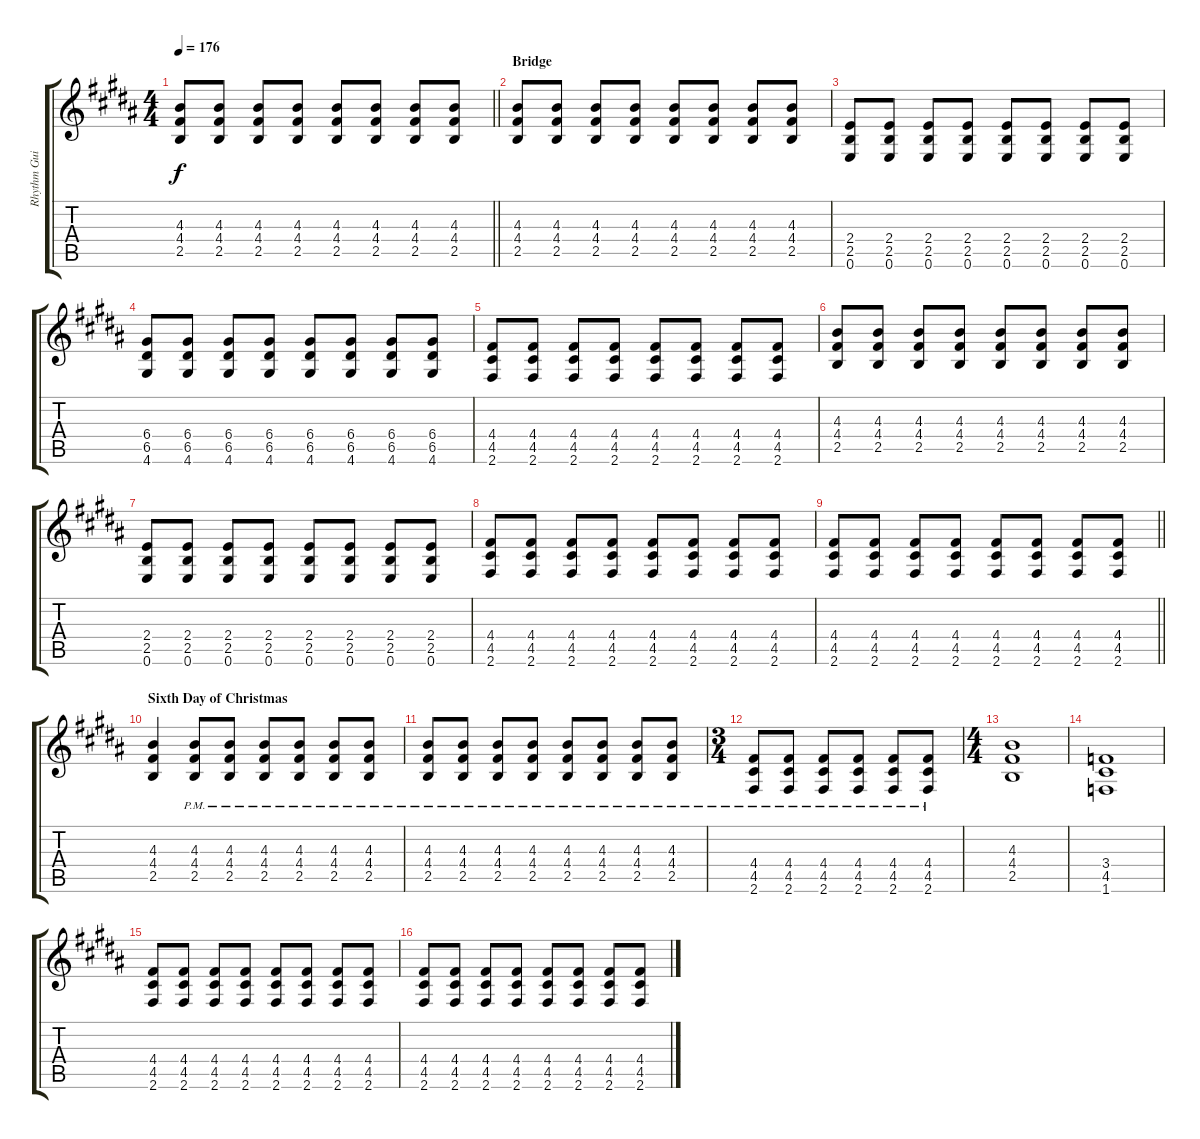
\track ("Rhythm Guitar (Thiessen)" "Rhythm Gui") {instrument distortionguitar}
\staff {score tabs}
\tuning (E4 B3 G3 D3 A2 E2) {hide}
\ts (4 4)
\tempo 176
\clef g2
\barLineRight lightlight
\ks g#minor
(4.3 4.4 2.5).8{dy f} (4.3 4.4 2.5).8 (4.3 4.4 2.5).8 (4.3 4.4 2.5).8 (4.3 4.4 2.5).8 (4.3 4.4 2.5).8 (4.3 4.4 2.5).8 (4.3 4.4 2.5).8 |
\section ("" "Bridge")
(4.3 4.4 2.5).8 (4.3 4.4 2.5).8 (4.3 4.4 2.5).8 (4.3 4.4 2.5).8 (4.3 4.4 2.5).8 (4.3 4.4 2.5).8 (4.3 4.4 2.5).8 (4.3 4.4 2.5).8 |
(2.4 2.5 0.6).8 (2.4 2.5 0.6).8 (2.4 2.5 0.6).8 (2.4 2.5 0.6).8 (2.4 2.5 0.6).8 (2.4 2.5 0.6).8 (2.4 2.5 0.6).8 (2.4 2.5 0.6).8 |
\ks b
(6.4 6.5 4.6).8 (6.4 6.5 4.6).8 (6.4 6.5 4.6).8 (6.4 6.5 4.6).8 (6.4 6.5 4.6).8 (6.4 6.5 4.6).8 (6.4 6.5 4.6).8 (6.4 6.5 4.6).8 |
\ks g#minor
(4.4 4.5 2.6).8 (4.4 4.5 2.6).8 (4.4 4.5 2.6).8 (4.4 4.5 2.6).8 (4.4 4.5 2.6).8 (4.4 4.5 2.6).8 (4.4 4.5 2.6).8 (4.4 4.5 2.6).8 |
(4.3 4.4 2.5).8 (4.3 4.4 2.5).8 (4.3 4.4 2.5).8 (4.3 4.4 2.5).8 (4.3 4.4 2.5).8 (4.3 4.4 2.5).8 (4.3 4.4 2.5).8 (4.3 4.4 2.5).8 |
(2.4 2.5 0.6).8 (2.4 2.5 0.6).8 (2.4 2.5 0.6).8 (2.4 2.5 0.6).8 (2.4 2.5 0.6).8 (2.4 2.5 0.6).8 (2.4 2.5 0.6).8 (2.4 2.5 0.6).8 |
\ks b
(4.4 4.5 2.6).8 (4.4 4.5 2.6).8 (4.4 4.5 2.6).8 (4.4 4.5 2.6).8 (4.4 4.5 2.6).8 (4.4 4.5 2.6).8 (4.4 4.5 2.6).8 (4.4 4.5 2.6).8 |
\barLineRight lightlight
\ks g#minor
(4.4 4.5 2.6).8 (4.4 4.5 2.6).8 (4.4 4.5 2.6).8 (4.4 4.5 2.6).8 (4.4 4.5 2.6).8 (4.4 4.5 2.6).8 (4.4 4.5 2.6).8 (4.4 4.5 2.6).8 |
\section ("" "Sixth Day of Christmas")
(4.3 4.4 2.5).4 (4.3{pm} 4.4{pm} 2.5{pm}).8 (4.3{pm} 4.4{pm} 2.5{pm}).8 (4.3{pm} 4.4{pm} 2.5{pm}).8 (4.3{pm} 4.4{pm} 2.5{pm}).8 (4.3{pm} 4.4{pm} 2.5{pm}).8 (4.3{pm} 4.4{pm} 2.5{pm}).8 |
(4.3{pm} 4.4{pm} 2.5{pm}).8 (4.3{pm} 4.4{pm} 2.5{pm}).8 (4.3{pm} 4.4{pm} 2.5{pm}).8 (4.3{pm} 4.4{pm} 2.5{pm}).8 (4.3{pm} 4.4{pm} 2.5{pm}).8 (4.3{pm} 4.4{pm} 2.5{pm}).8 (4.3{pm} 4.4{pm} 2.5{pm}).8 (4.3{pm} 4.4{pm} 2.5{pm}).8 |
\ts (3 4)
(4.4{pm} 4.5{pm} 2.6{pm}).8 (4.4{pm} 4.5{pm} 2.6{pm}).8 (4.4{pm} 4.5{pm} 2.6{pm}).8 (4.4{pm} 4.5{pm} 2.6{pm}).8 (4.4{pm} 4.5{pm} 2.6{pm}).8 (4.4{pm} 4.5{pm} 2.6{pm}).8 |
\ts (4 4)
\ks b
(4.3 4.4 2.5).1 |
\ks g#minor
(3.4 4.5 1.6).1 |
(4.4 4.5 2.6).8 (4.4 4.5 2.6).8 (4.4 4.5 2.6).8 (4.4 4.5 2.6).8 (4.4 4.5 2.6).8 (4.4 4.5 2.6).8 (4.4 4.5 2.6).8 (4.4 4.5 2.6).8 |
(4.4 4.5 2.6).8 (4.4 4.5 2.6).8 (4.4 4.5 2.6).8 (4.4 4.5 2.6).8 (4.4 4.5 2.6).8 (4.4 4.5 2.6).8 (4.4 4.5 2.6).8 (4.4 4.5 2.6).8
